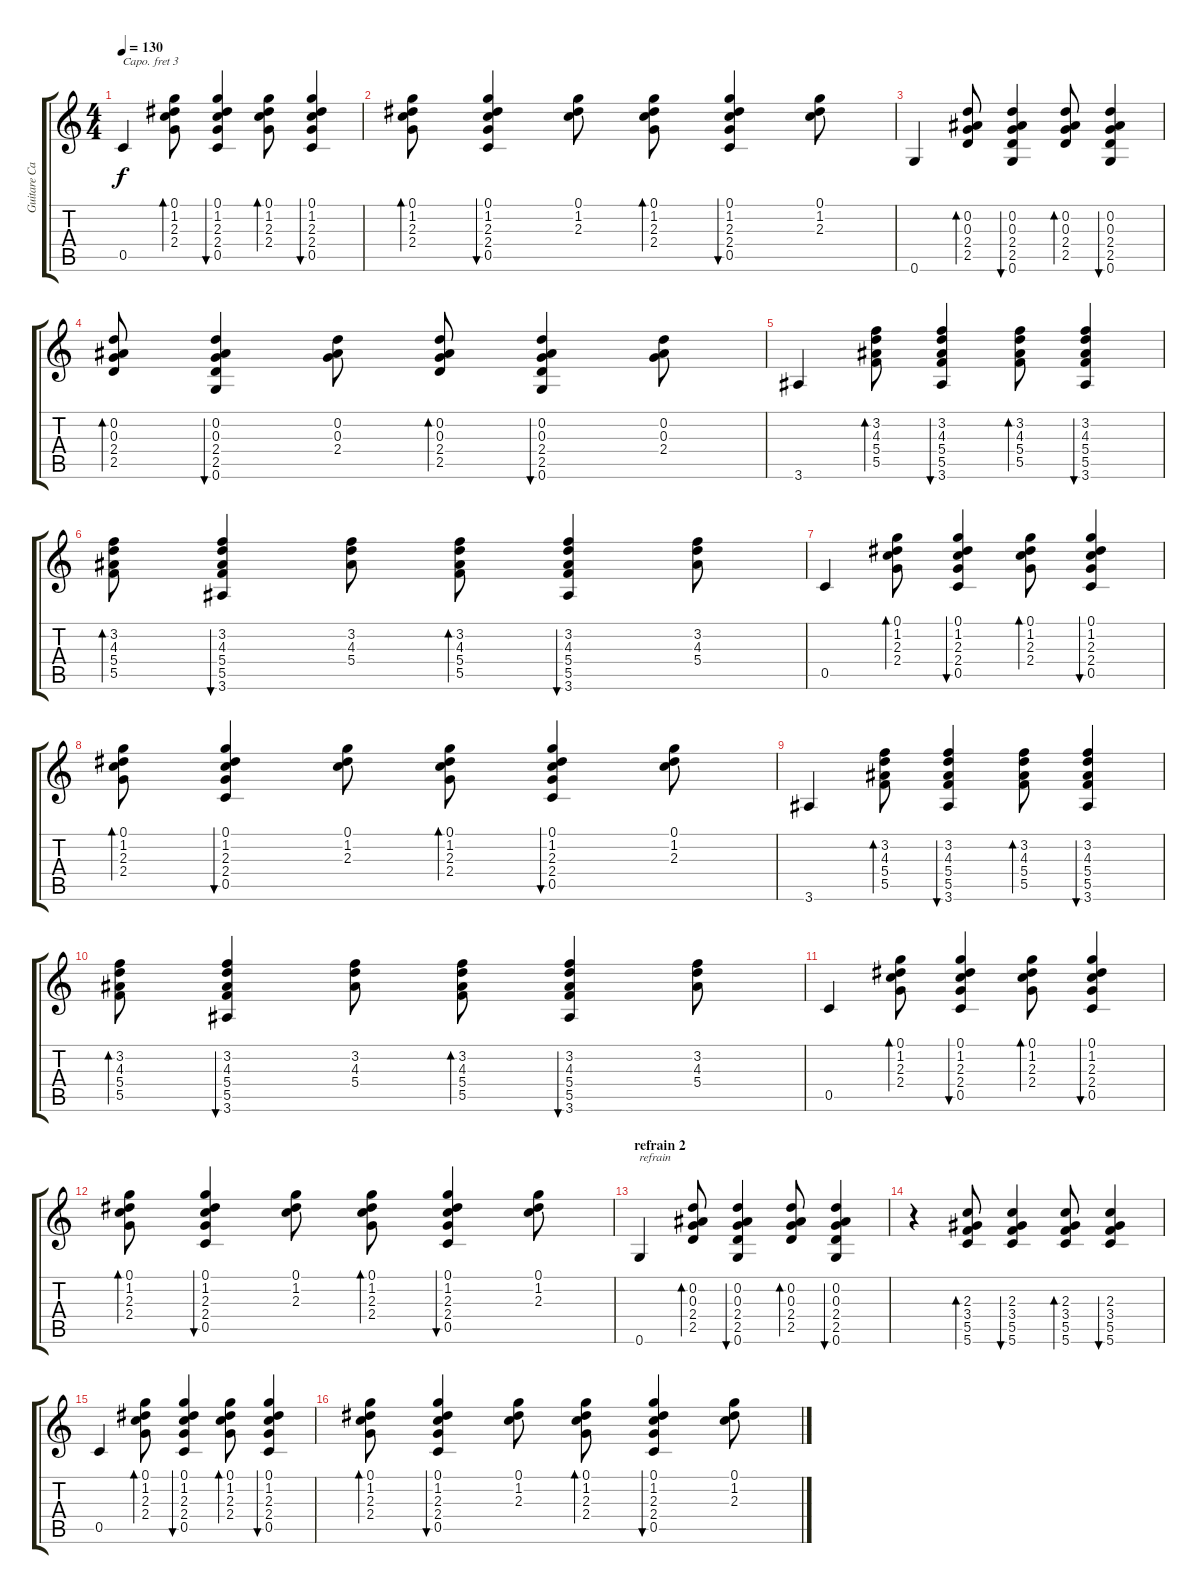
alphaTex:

\track ("Guitare Capo 3" "Guitare Ca") {instrument acousticguitarnylon}
\staff {score tabs}
\capo 3
\tuning (E4 B3 G3 D3 A2 E2) {hide}
\ts (4 4)
\tempo 130
\clef g2
\ks c
0.5.4{dy f} (0.1 1.2 2.3 2.4).8{bd 60} (0.1 1.2 2.3 2.4 0.5).4{bu 60} (0.1 1.2 2.3 2.4).8{bd 60} (0.1 1.2 2.3 2.4 0.5).4{bu 60} |
(0.1 1.2 2.3 2.4).8{bd 60} (0.1 1.2 2.3 2.4 0.5).4{bu 60} (0.1 1.2 2.3).8 (0.1 1.2 2.3 2.4).8{bd 60} (0.1 1.2 2.3 2.4 0.5).4{bu 60} (0.1 1.2 2.3).8 |
0.6.4 (0.2 0.3 2.4 2.5).8{bd 60} (0.2 0.3 2.4 2.5 0.6).4{bu 60} (0.2 0.3 2.4 2.5).8{bd 60} (0.2 0.3 2.4 2.5 0.6).4{bu 60} |
(0.2 0.3 2.4 2.5).8{bd 60} (0.2 0.3 2.4 2.5 0.6).4{bu 60} (0.2 0.3 2.4).8 (0.2 0.3 2.4 2.5).8{bd 60} (0.2 0.3 2.4 2.5 0.6).4{bu 60} (0.2 0.3 2.4).8 |
3.6.4 (3.2 4.3 5.4 5.5).8{bd 60} (3.2 4.3 5.4 5.5 3.6).4{bu 60} (3.2 4.3 5.4 5.5).8{bd 60} (3.2 4.3 5.4 5.5 3.6).4{bu 60} |
(3.2 4.3 5.4 5.5).8{bd 60} (3.2 4.3 5.4 5.5 3.6).4{bu 60} (3.2 4.3 5.4).8 (3.2 4.3 5.4 5.5).8{bd 60} (3.2 4.3 5.4 5.5 3.6).4{bu 60} (3.2 4.3 5.4).8 |
0.5.4 (0.1 1.2 2.3 2.4).8{bd 60} (0.1 1.2 2.3 2.4 0.5).4{bu 60} (0.1 1.2 2.3 2.4).8{bd 60} (0.1 1.2 2.3 2.4 0.5).4{bu 60} |
(0.1 1.2 2.3 2.4).8{bd 60} (0.1 1.2 2.3 2.4 0.5).4{bu 60} (0.1 1.2 2.3).8 (0.1 1.2 2.3 2.4).8{bd 60} (0.1 1.2 2.3 2.4 0.5).4{bu 60} (0.1 1.2 2.3).8 |
3.6.4 (3.2 4.3 5.4 5.5).8{bd 60} (3.2 4.3 5.4 5.5 3.6).4{bu 60} (3.2 4.3 5.4 5.5).8{bd 60} (3.2 4.3 5.4 5.5 3.6).4{bu 60} |
(3.2 4.3 5.4 5.5).8{bd 60} (3.2 4.3 5.4 5.5 3.6).4{bu 60} (3.2 4.3 5.4).8 (3.2 4.3 5.4 5.5).8{bd 60} (3.2 4.3 5.4 5.5 3.6).4{bu 60} (3.2 4.3 5.4).8 |
0.5.4 (0.1 1.2 2.3 2.4).8{bd 60} (0.1 1.2 2.3 2.4 0.5).4{bu 60} (0.1 1.2 2.3 2.4).8{bd 60} (0.1 1.2 2.3 2.4 0.5).4{bu 60} |
(0.1 1.2 2.3 2.4).8{bd 60} (0.1 1.2 2.3 2.4 0.5).4{bu 60} (0.1 1.2 2.3).8 (0.1 1.2 2.3 2.4).8{bd 60} (0.1 1.2 2.3 2.4 0.5).4{bu 60} (0.1 1.2 2.3).8 |
\section ("" "refrain 2")
0.6.4{txt "refrain"} (0.2 0.3 2.4 2.5).8{bd 60} (0.2 0.3 2.4 2.5 0.6).4{bu 60} (0.2 0.3 2.4 2.5).8{bd 60} (0.2 0.3 2.4 2.5 0.6).4{bu 60} |
r.4 (2.3 3.4 5.5 5.6).8{bd 60} (2.3 3.4 5.5 5.6).4{bu 60} (2.3 3.4 5.5 5.6).8{bd 60} (2.3 3.4 5.5 5.6).4{bu 60} |
0.5.4 (0.1 1.2 2.3 2.4).8{bd 60} (0.1 1.2 2.3 2.4 0.5).4{bu 60} (0.1 1.2 2.3 2.4).8{bd 60} (0.1 1.2 2.3 2.4 0.5).4{bu 60} |
(0.1 1.2 2.3 2.4).8{bd 60} (0.1 1.2 2.3 2.4 0.5).4{bu 60} (0.1 1.2 2.3).8 (0.1 1.2 2.3 2.4).8{bd 60} (0.1 1.2 2.3 2.4 0.5).4{bu 60} (0.1 1.2 2.3).8
